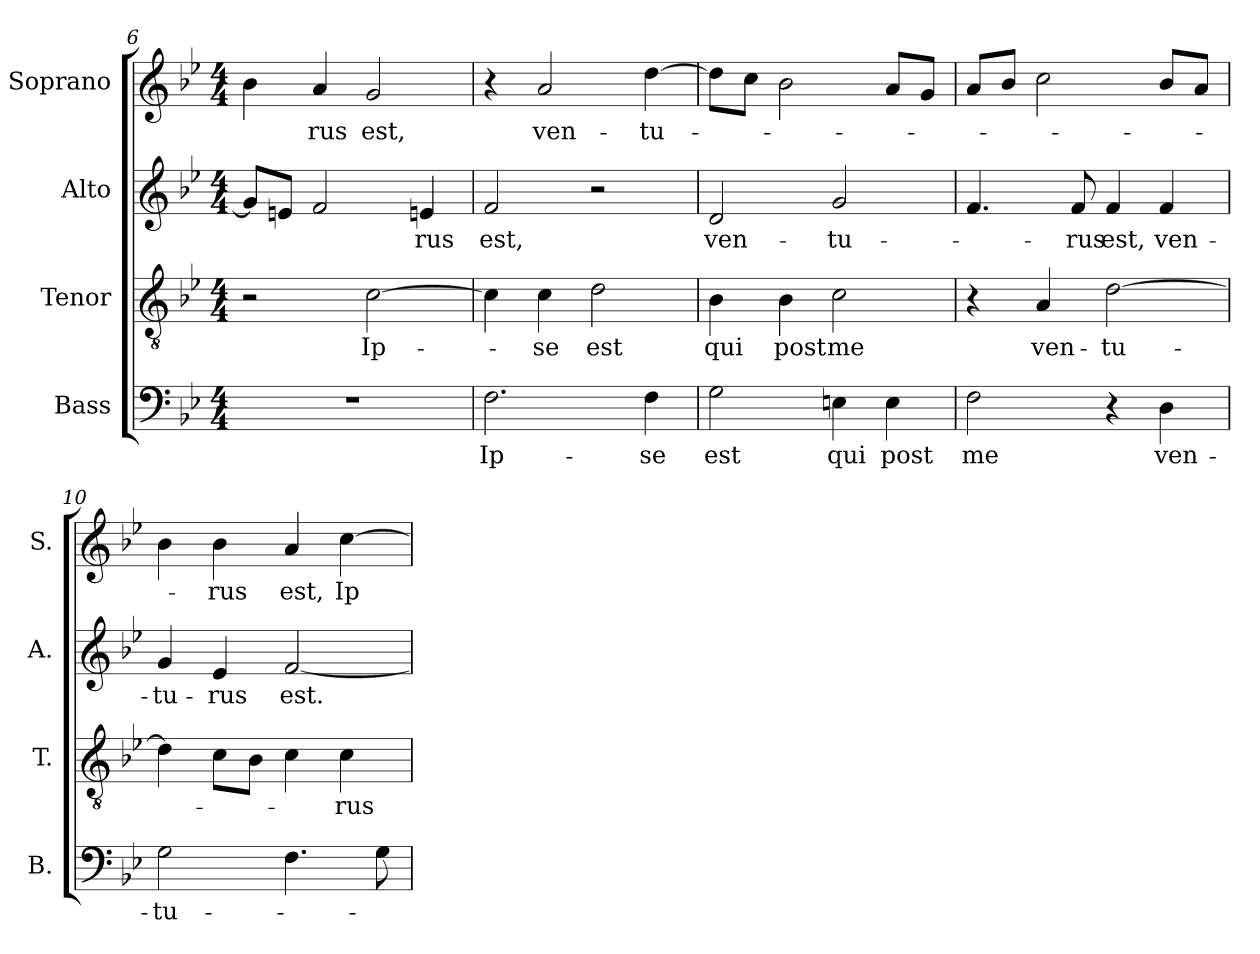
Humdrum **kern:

**kern	**text	**kern	**text	**kern	**text	**kern	**text
*part4	*part4	*part3	*part3	*part2	*part2	*part1	*part1
*staff4	*staff4	*staff3	*staff3	*staff2	*staff2	*staff1	*staff1
*I"Bass	*	*I"Tenor	*	*I"Alto	*	*I"Soprano	*
*I'B.	*	*I'T.	*	*I'A.	*	*I'S.	*
!!LO:LB:g=z
*clefF4	*	*clefGv2	*	*clefG2	*	*clefG2	*
*	*	*ITrd7c12	*	*	*	*	*
*k[b-e-]	*	*k[b-e-]	*	*k[b-e-]	*	*k[b-e-]	*
*B-:	*	*B-:	*	*B-:	*	*B-:	*
*M4/4	*	*M4/4	*	*M4/4	*	*M4/4	*
=6	=6	=6	=6	=6	=6	=6	=6
1r	.	2r	.	8gi/L]	.	4b-i\	.
.	.	.	.	8eni/J	.	.	.
!	!	!	!	!	!	!	!LO:LY:b:color=#000000
.	.	.	.	2fi/	.	4ai/	-rus
!	!	!	!LO:LY:b:color=#000000	!	!	!	!
!	!	!	!	!	!	!	!LO:LY:b:color=#000000
.	.	[2Ci\	Ip-	.	.	2gi/	est,
!	!	!	!	!	!LO:LY:b:color=#000000	!	!
.	.	.	.	4eni/	-rus	.	.
=7	=7	=7	=7	=7	=7	=7	=7
!	!LO:LY:b:color=#000000	!	!	!	!	!	!
!	!	!	!	!	!LO:LY:b:color=#000000	!	!
2.Fi\	Ip-	4Ci\]	.	2fi/	est,	4r	.
!	!	!	!LO:LY:b:color=#000000	!	!	!	!
!	!	!	!	!	!	!	!LO:LY:b:color=#000000
.	.	4Ci\	-se	.	.	2ai/	ven-
!	!	!	!LO:LY:b:color=#000000	!	!	!	!
.	.	2Di\	est	2r	.	.	.
!	!LO:LY:b:color=#000000	!	!	!	!	!	!
!	!	!	!	!	!	!	!LO:LY:b:color=#000000
4Fi\	-se	.	.	.	.	[4ddi\	-tu-
=8	=8	=8	=8	=8	=8	=8	=8
!	!LO:LY:b:color=#000000	!	!	!	!	!	!
!	!	!	!LO:LY:b:color=#000000	!	!	!	!
!	!	!	!	!	!LO:LY:b:color=#000000	!	!
2Gi\	est	4BB-i\	qui	2di/	ven-	8ddi\L]	.
.	.	.	.	.	.	8cci\J	.
!	!	!	!LO:LY:b:color=#000000	!	!	!	!
.	.	4BB-i\	post	.	.	2b-i\	.
!	!LO:LY:b:color=#000000	!	!	!	!	!	!
!	!	!	!LO:LY:b:color=#000000	!	!	!	!
!	!	!	!	!	!LO:LY:b:color=#000000	!	!
4Eni\	qui	2Ci\	me	2gi/	-tu-	.	.
!	!LO:LY:b:color=#000000	!	!	!	!	!	!
4Ei\	post	.	.	.	.	8ai/L	.
.	.	.	.	.	.	8gi/J	.
=9	=9	=9	=9	=9	=9	=9	=9
!	!LO:LY:b:color=#000000	!	!	!	!	!	!
2Fi\	me	4r	.	4.fi/	.	8ai/L	.
.	.	.	.	.	.	8b-i/J	.
!	!	!	!LO:LY:b:color=#000000	!	!	!	!
.	.	4AAi/	ven-	.	.	2cci\	.
!	!	!	!	!	!LO:LY:b:color=#000000	!	!
.	.	.	.	8fi/	-rus	.	.
!	!	!	!LO:LY:b:color=#000000	!	!	!	!
!	!	!	!	!	!LO:LY:b:color=#000000	!	!
4r	.	[2Di\	-tu-	4fi/	est,	.	.
!	!LO:LY:b:color=#000000	!	!	!	!	!	!
!	!	!	!	!	!LO:LY:b:color=#000000	!	!
4Di\	ven-	.	.	4fi/	ven-	8b-i/L	.
.	.	.	.	.	.	8ai/J	.
=10	=10	=10	=10	=10	=10	=10	=10
!	!LO:LY:b:color=#000000	!	!	!	!	!	!
!	!	!	!	!	!LO:LY:b:color=#000000	!	!
2Gi\	-tu-	4Di\]	.	4gi/	-tu-	4b-i\	.
!	!	!	!	!	!LO:LY:b:color=#000000	!	!
!	!	!	!	!	!	!	!LO:LY:b:color=#000000
.	.	8Ci\L	.	4e-i/	-rus	4b-i\	-rus
.	.	8BB-i\J	.	.	.	.	.
!	!	!	!	!	!LO:LY:b:color=#000000	!	!
!	!	!	!	!	!	!	!LO:LY:b:color=#000000
4.Fi\	.	4Ci\	.	[2fi/	est.	4ai/	est,
!	!	!	!LO:LY:b:color=#000000	!	!	!	!
!	!	!	!	!	!	!	!LO:LY:b:color=#000000
.	.	4Ci\	-rus	.	.	[4cci\	Ip-
8Gi\	.	.	.	.	.	.	.
=	=	=	=	=	=	=	=
*-	*-	*-	*-	*-	*-	*-	*-
